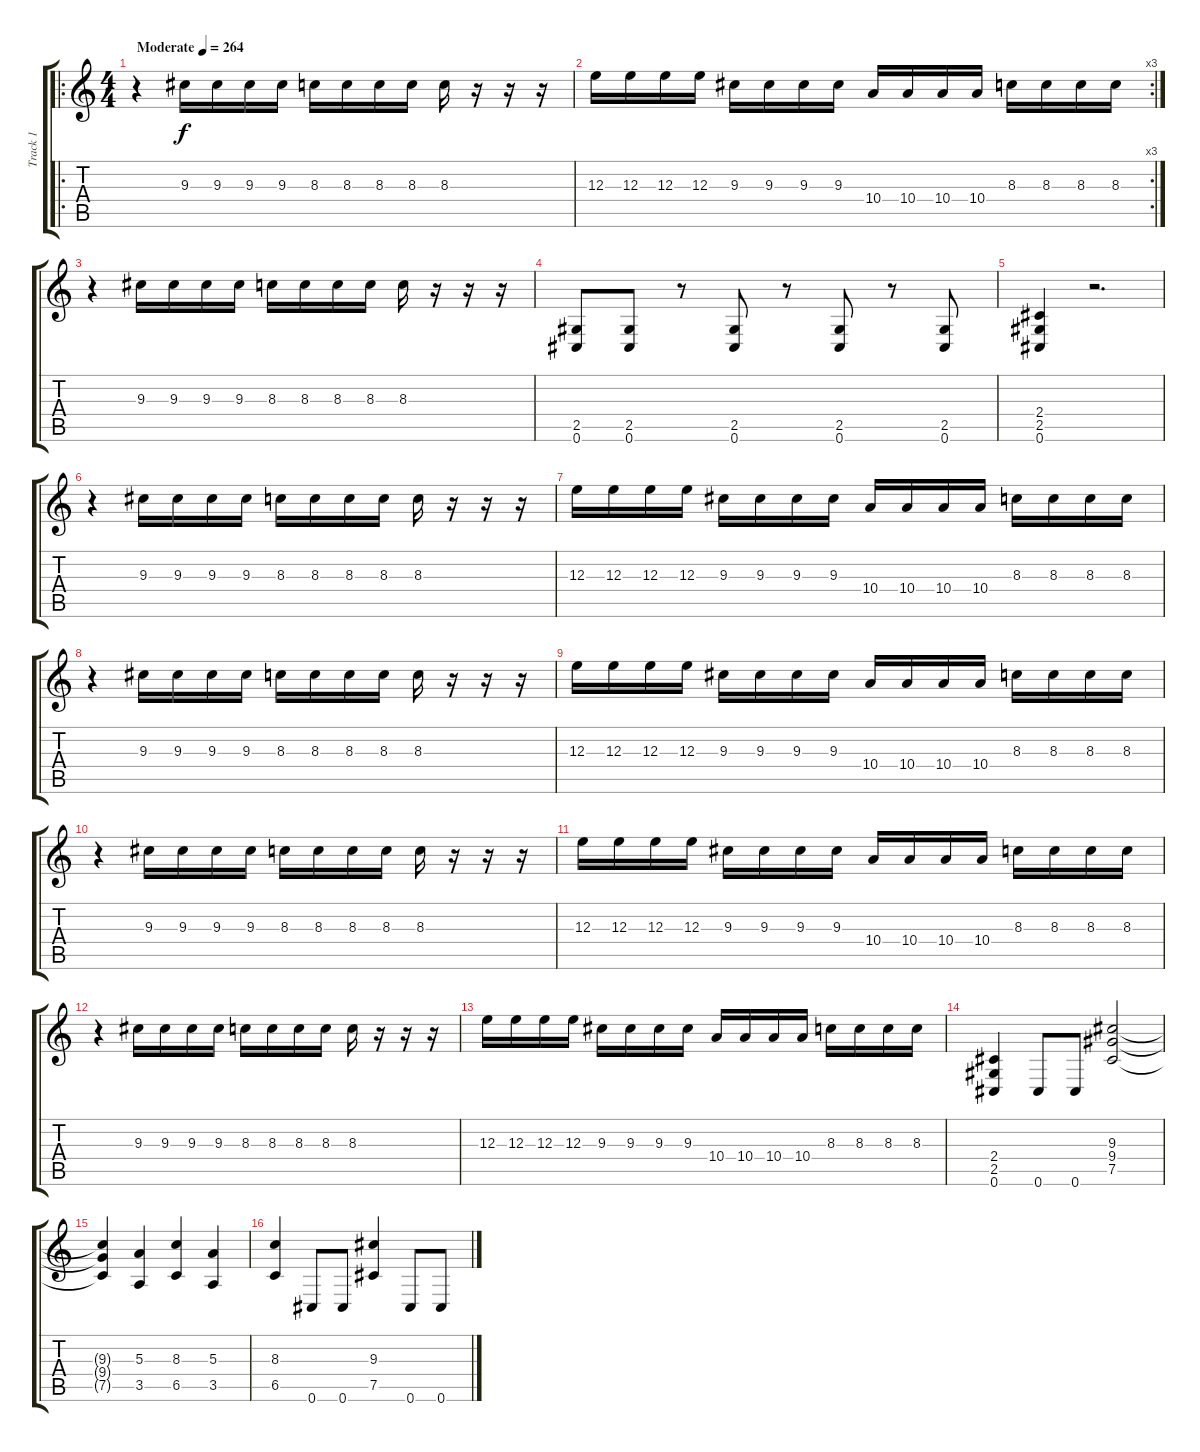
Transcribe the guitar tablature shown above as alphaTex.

\track ("Track 1" "Track 1") {instrument distortionguitar}
\staff {score tabs}
\tuning (Db4 Ab3 E3 B2 Gb2 Db2) {hide}
\ro
\ts (4 4)
\tempo (264 "Moderate")
\clef g2
\ks c
r.4{dy f instrument distortionguitar} 9.3.16 9.3.16 9.3.16 9.3.16 8.3.16 8.3.16 8.3.16 8.3.16 8.3.16 r.16 r.16 r.16 |
\rc 3
12.3.16 12.3.16 12.3.16 12.3.16 9.3.16 9.3.16 9.3.16 9.3.16 10.4.16 10.4.16 10.4.16 10.4.16 8.3.16 8.3.16 8.3.16 8.3.16 |
r.4 9.3.16 9.3.16 9.3.16 9.3.16 8.3.16 8.3.16 8.3.16 8.3.16 8.3.16 r.16 r.16 r.16 |
(2.5 0.6).8 (2.5 0.6).8 r.8 (2.5 0.6).8 r.8 (2.5 0.6).8 r.8 (2.5 0.6).8 |
(2.4 2.5 0.6).4 r.2{d} |
r.4 9.3.16 9.3.16 9.3.16 9.3.16 8.3.16 8.3.16 8.3.16 8.3.16 8.3.16 r.16 r.16 r.16 |
12.3.16 12.3.16 12.3.16 12.3.16 9.3.16 9.3.16 9.3.16 9.3.16 10.4.16 10.4.16 10.4.16 10.4.16 8.3.16 8.3.16 8.3.16 8.3.16 |
r.4 9.3.16 9.3.16 9.3.16 9.3.16 8.3.16 8.3.16 8.3.16 8.3.16 8.3.16 r.16 r.16 r.16 |
12.3.16 12.3.16 12.3.16 12.3.16 9.3.16 9.3.16 9.3.16 9.3.16 10.4.16 10.4.16 10.4.16 10.4.16 8.3.16 8.3.16 8.3.16 8.3.16 |
r.4 9.3.16 9.3.16 9.3.16 9.3.16 8.3.16 8.3.16 8.3.16 8.3.16 8.3.16 r.16 r.16 r.16 |
12.3.16 12.3.16 12.3.16 12.3.16 9.3.16 9.3.16 9.3.16 9.3.16 10.4.16 10.4.16 10.4.16 10.4.16 8.3.16 8.3.16 8.3.16 8.3.16 |
r.4 9.3.16 9.3.16 9.3.16 9.3.16 8.3.16 8.3.16 8.3.16 8.3.16 8.3.16 r.16 r.16 r.16 |
12.3.16 12.3.16 12.3.16 12.3.16 9.3.16 9.3.16 9.3.16 9.3.16 10.4.16 10.4.16 10.4.16 10.4.16 8.3.16 8.3.16 8.3.16 8.3.16 |
(2.4 2.5 0.6).4 0.6.8 0.6.8 (9.3 9.4 7.5).2 |
(9.3{t} 9.4{t} 7.5{t}).4 (5.3 3.5).4 (8.3 6.5).4 (5.3 3.5).4 |
(8.3 6.5).4 0.6.8 0.6.8 (9.3 7.5).4 0.6.8 0.6.8
